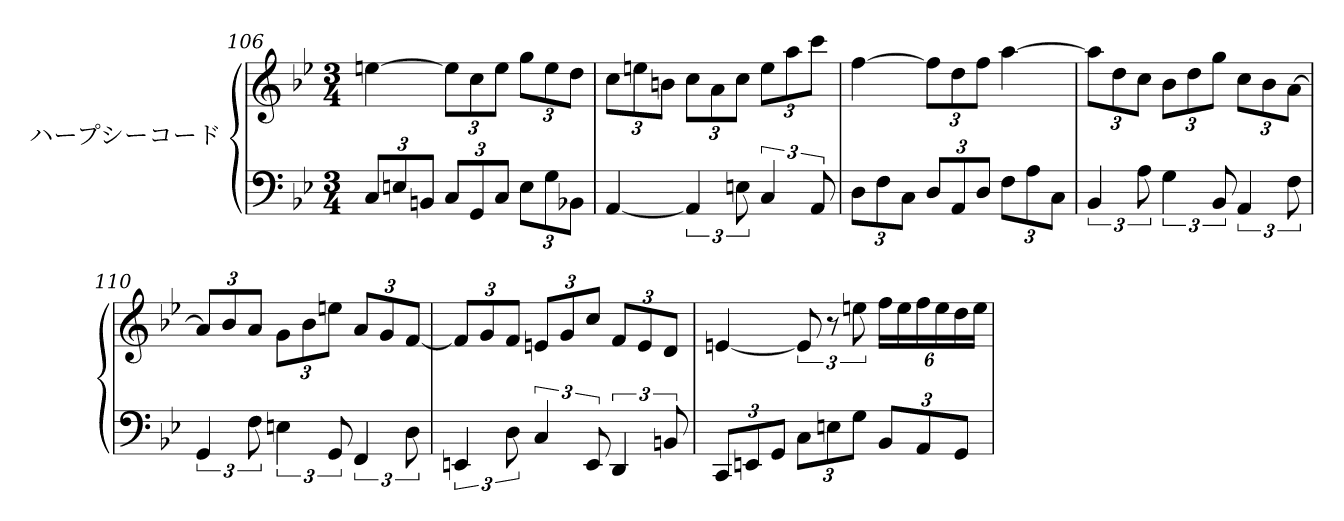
**kern	**kern
*part1	*part1
*staff2	*staff1
*I"ハープシーコード	*
*clefF4	*clefG2
*k[b-e-]	*k[b-e-]
*M3/4	*M3/4
*Xbrackettup	*
=106	=106
12C/L	[4een\
12En/	.
12BBn/J	.
*	*Xbrackettup
12C/L	12ee\L]
12GG/	12cc\
12C/J	12ee\J
12E\L	12gg\L
12G\	12ee\
12BB-X\J	12dd\J
=107	=107
[4AA/	12cc\L
.	12een\
.	12bn\J
*brackettup	*
6AA/]	12cc\L
.	12a\
12En\	12cc\J
6C/	12ee\L
.	12aa\
12AA/	12ccc\J
!!LO:LB:g=z
=108	=108
*Xbrackettup	*
12D\L	[4ff\
12F\	.
12C\J	.
12D/L	12ff\L]
12AA/	12dd\
12D/J	12ff\J
12F\L	[4aa\
12A\	.
12C\J	.
=109	=109
*brackettup	*
6BB-/	12aa\L]
.	12dd\
12A\	12cc\J
6G\	12b-\L
.	12dd\
12BB-/	12gg\J
6AA/	12cc\L
.	12b-\
12F\	[12a\J
=110	=110
6GG/	12a/L]
.	12b-/
12F\	12a/J
6En\	12g\L
.	12b-\
12GG/	12een\J
6FF/	12a/L
.	12g/
12D\	[12f/J
=111	=111
6EEn/	12f/L]
.	12g/
12D\	12f/J
6C/	12en/L
.	12g/
12EE/	12cc/J
6DD/	12f/L
.	12e/
12BBn/	12d/J
!!LO:LB:g=z
=112	=112
*Xbrackettup	*
12CC/L	[4en/
12EEn/	.
12GG/J	.
*	*brackettup
12C\L	12e/]
12En\	12r
12G\J	12een\
*	*Xbrackettup
12BB-/L	24ff\LL
.	24ee\
12AA/	24ff\
.	24ee\
12GG/J	24dd\
.	24ee\JJ
=	=
*-	*-
